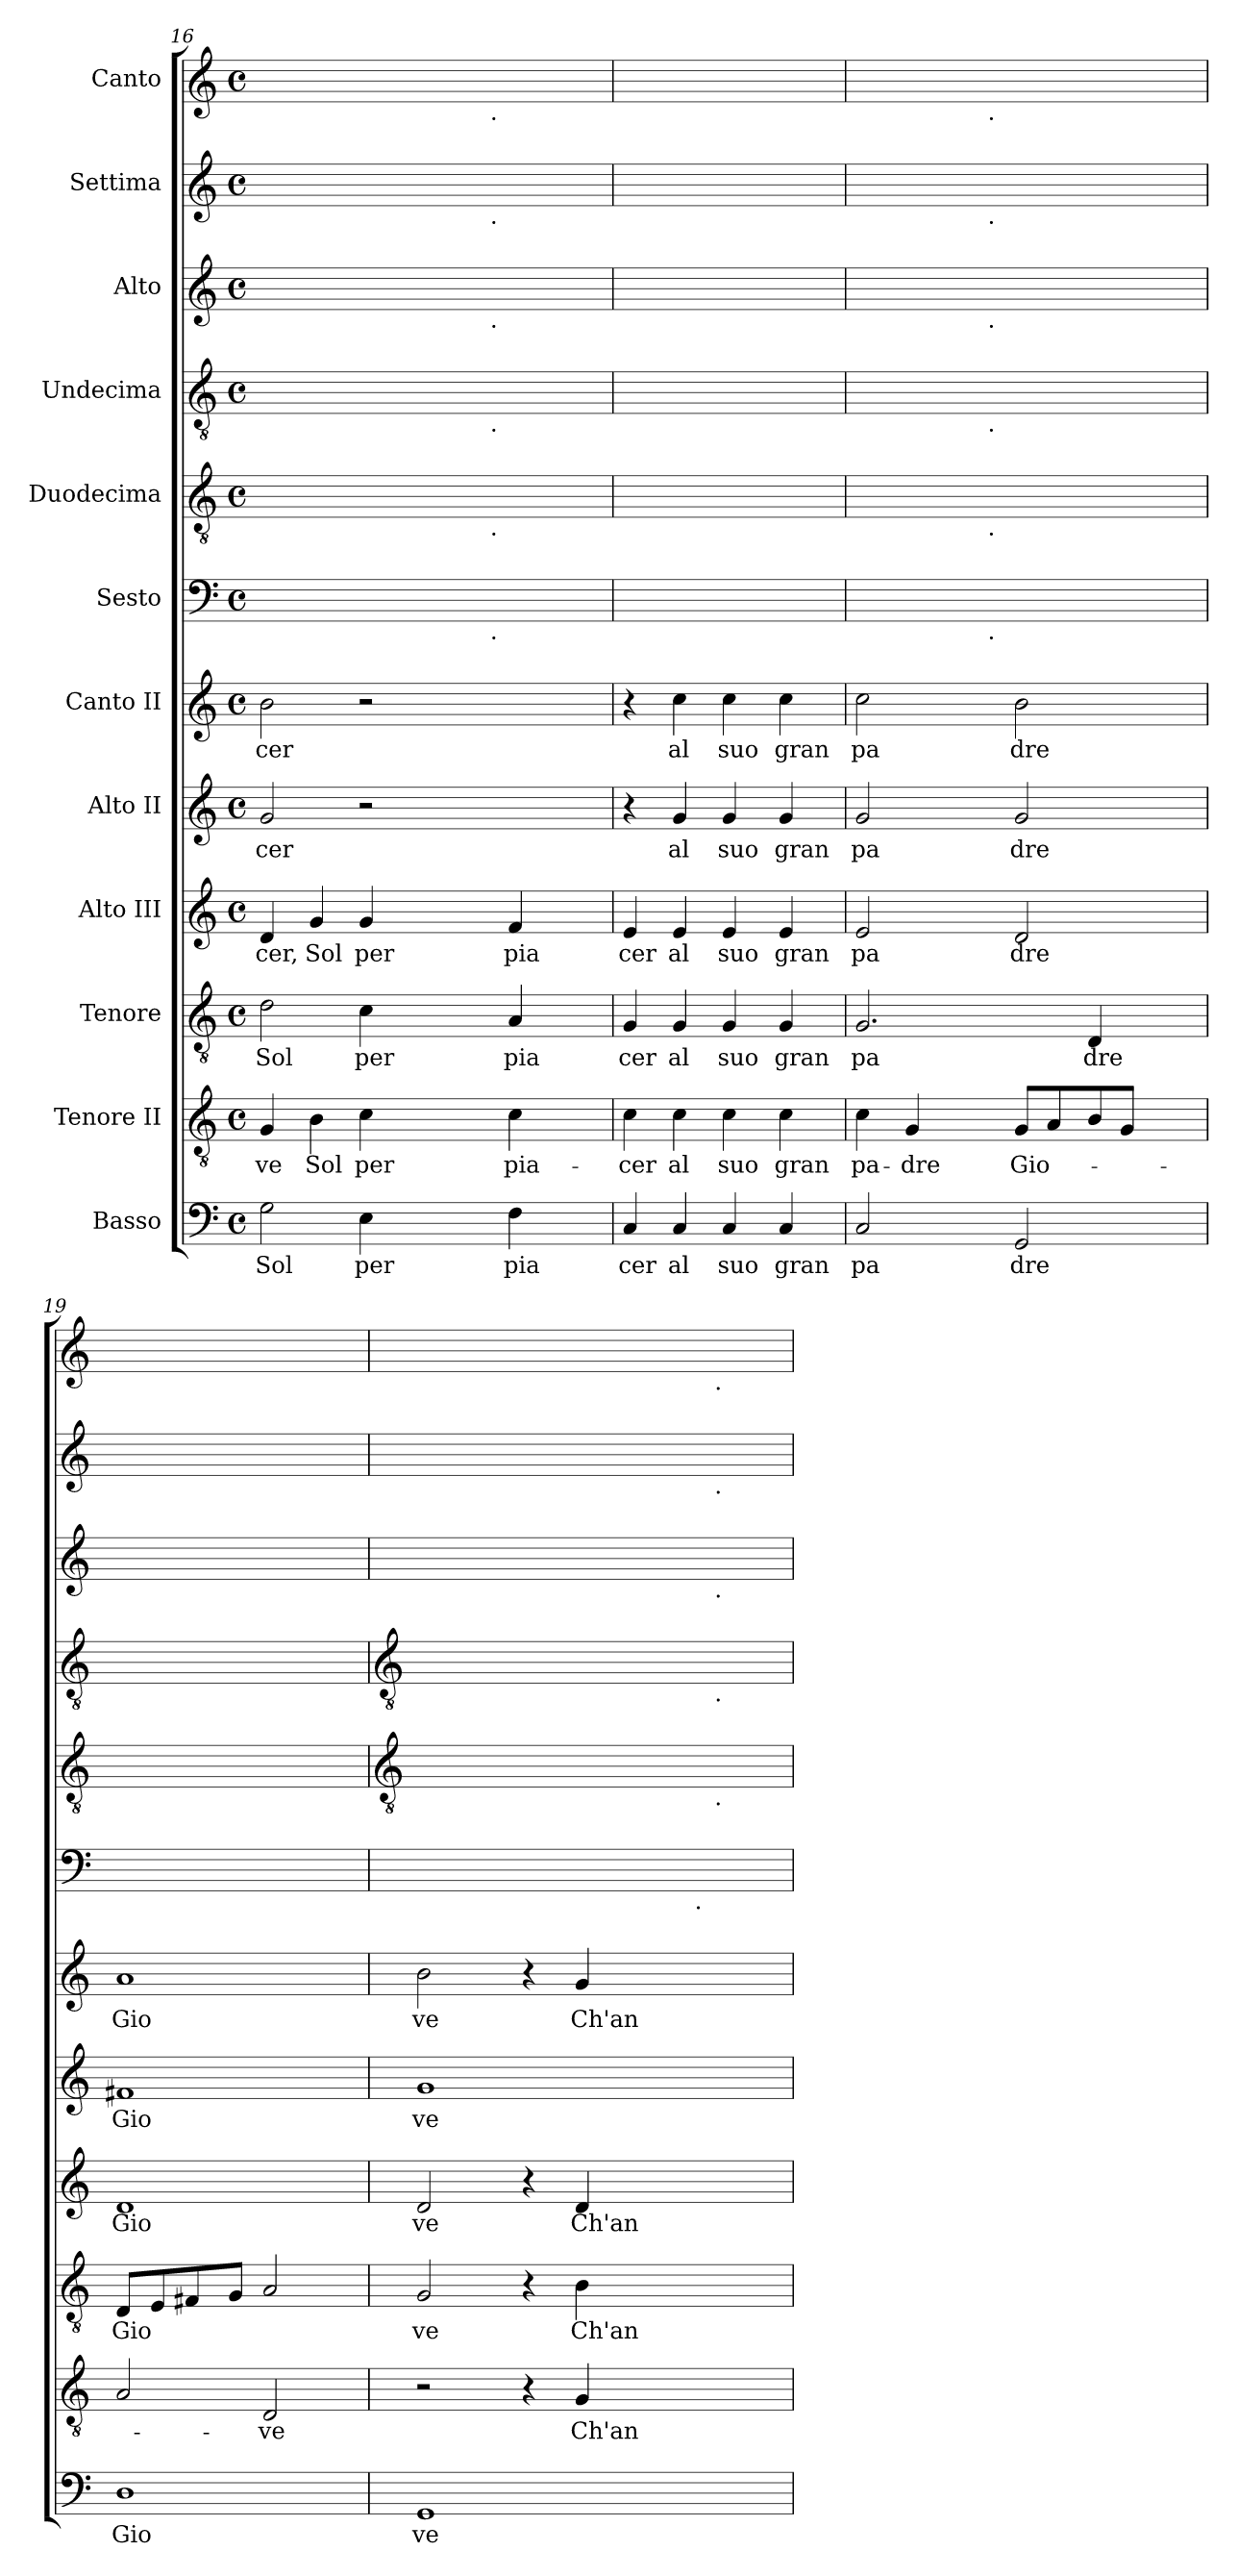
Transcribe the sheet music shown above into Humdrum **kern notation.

**kern	**text	**kern	**text	**kern	**text	**kern	**text	**kern	**text	**kern	**text	**kern	**kern	**kern	**kern	**kern	**kern
*part12	*part12	*part11	*part11	*part10	*part10	*part9	*part9	*part8	*part8	*part7	*part7	*part6	*part5	*part4	*part3	*part2	*part1
*staff12	*staff12	*staff11	*staff11	*staff10	*staff10	*staff9	*staff9	*staff8	*staff8	*staff7	*staff7	*staff6	*staff5	*staff4	*staff3	*staff2	*staff1
*I"Basso	*	*I"Tenore II	*	*I"Tenore	*	*I"Alto III	*	*I"Alto II	*	*I"Canto II	*	*I"Sesto	*I"Duodecima	*I"Undecima	*I"Alto	*I"Settima	*I"Canto
*clefF4	*	*clefGv2	*	*clefGv2	*	*clefG2	*	*clefG2	*	*clefG2	*	*clefF4	*clefGv2	*clefGv2	*clefG2	*clefG2	*clefG2
*k[]	*	*k[]	*	*k[]	*	*k[]	*	*k[]	*	*k[]	*	*k[]	*k[]	*k[]	*k[]	*k[]	*k[]
*C:	*	*C:	*	*C:	*	*C:	*	*C:	*	*C:	*	*C:	*C:	*C:	*C:	*C:	*C:
*M4/4	*	*M4/4	*	*M4/4	*	*M4/4	*	*M4/4	*	*M4/4	*	*M4/4	*M4/4	*M4/4	*M4/4	*M4/4	*M4/4
*met(c)	*	*met(c)	*	*met(c)	*	*met(c)	*	*met(c)	*	*met(c)	*	*met(c)	*met(c)	*met(c)	*met(c)	*met(c)	*met(c)
=16	=16	=16	=16	=16	=16	=16	=16	=16	=16	=16	=16	=16	=16	=16	=16	=16	=16
!	!LO:LY:b	!	!LO:LY:b	!	!LO:LY:b	!	!LO:LY:b	!	!LO:LY:b	!	!LO:LY:b	!	!	!	!	!	!
2G\	Sol	4G/	-ve	2d\	Sol	4d/	cer,	2g/	cer	2b\	cer	4ryy	4ryy	4ryy	4ryy	4ryy	4ryy
!	!	!	!LO:LY:b	!	!	!	!LO:LY:b	!	!	!	!	!	!	!	!	!	!
.	.	4B\	Sol	.	.	4g/	Sol	.	.	.	.	4ryy	4ryy	4ryy	4ryy	4ryy	4ryy
!	!LO:LY:b	!	!LO:LY:b	!	!LO:LY:b	!	!LO:LY:b	!	!	!	!	!	!	!	!	!	!
4E\	per	4c\	per	4c\	per	4g/	per	2r	.	2r	.	64ryy	64ryy	64ryy	64ryy	64ryy	64ryy
.	.	.	.	.	.	.	.	.	.	.	.	64ryy	64ryy	64ryy	64ryy	64ryy	64ryy
.	.	.	.	.	.	.	.	.	.	.	.	64ryy	64ryy	64ryy	64ryy	64ryy	64ryy
.	.	.	.	.	.	.	.	.	.	.	.	64ryy	64ryy	64ryy	64ryy	64ryy	64ryy
.	.	.	.	.	.	.	.	.	.	.	.	64ryy	64ryy	64ryy	64ryy	64ryy	64ryy
.	.	.	.	.	.	.	.	.	.	.	.	64ryy	64ryy	64ryy	64ryy	64ryy	64ryy
.	.	.	.	.	.	.	.	.	.	.	.	64ryy	64ryy	64ryy	64ryy	64ryy	64ryy
.	.	.	.	.	.	.	.	.	.	.	.	64ryy	64ryy	64ryy	64ryy	64ryy	64ryy
.	.	.	.	.	.	.	.	.	.	.	.	64ryy	64ryy	64ryy	64ryy	64ryy	64ryy
.	.	.	.	.	.	.	.	.	.	.	.	64ryy	64ryy	64ryy	64ryy	64ryy	64ryy
.	.	.	.	.	.	.	.	.	.	.	.	64ryy	64ryy	64ryy	64ryy	64ryy	64ryy
.	.	.	.	.	.	.	.	.	.	.	.	64ryy	64ryy	64ryy	64ryy	64ryy	64ryy
.	.	.	.	.	.	.	.	.	.	.	.	64ryy	64ryy	64ryy	64ryy	64ryy	64ryy
.	.	.	.	.	.	.	.	.	.	.	.	64ryy	64ryy	64ryy	64ryy	64ryy	64ryy
!	!	!	!	!	!	!	!	!	!	!	!	!	!	!	!	!	!LO:TX:b:t=.
!	!	!	!	!	!	!	!	!	!	!	!	!	!	!	!	!LO:TX:b:t=.	!
!	!	!	!	!	!	!	!	!	!	!	!	!	!	!	!LO:TX:b:t=.	!	!
!	!	!	!	!	!	!	!	!	!	!	!	!	!	!LO:TX:b:t=.	!	!	!
!	!	!	!	!	!	!	!	!	!	!	!	!	!LO:TX:b:t=.	!	!	!	!
!	!	!	!	!	!	!	!	!	!	!	!	!LO:TX:b:t=.	!	!	!	!	!
.	.	.	.	.	.	.	.	.	.	.	.	64ryy	64ryy	64ryy	64ryy	64ryy	64ryy
.	.	.	.	.	.	.	.	.	.	.	.	4ryy	4ryy	4ryy	4ryy	4ryy	4ryy
!	!LO:LY:b	!	!LO:LY:b	!	!LO:LY:b	!	!LO:LY:b	!	!	!	!	!	!	!	!	!	!
4F\	pia	4c\	pia-	4A/	pia	4f/	pia	.	.	.	.	.	.	.	.	.	.
.	.	.	.	.	.	.	.	.	.	.	.	4ryy	4ryy	4ryy	4ryy	4ryy	4ryy
8...ryy	.	8...ryy	.	8...ryy	.	8...ryy	.	8...ryy	.	8...ryy	.	.	.	.	.	.	.
=17	=17	=17	=17	=17	=17	=17	=17	=17	=17	=17	=17	=17	=17	=17	=17	=17	=17
!	!LO:LY:b	!	!LO:LY:b	!	!LO:LY:b	!	!LO:LY:b	!	!	!	!	!	!	!	!	!	!
4C/	cer	4c\	-cer	4G/	cer	4e/	cer	4r	.	4r	.	4ryy	4ryy	4ryy	4ryy	4ryy	4ryy
!	!LO:LY:b	!	!LO:LY:b	!	!LO:LY:b	!	!LO:LY:b	!	!LO:LY:b	!	!LO:LY:b	!	!	!	!	!	!
4C/	al	4c\	al	4G/	al	4e/	al	4g/	al	4cc\	al	4ryy	4ryy	4ryy	4ryy	4ryy	4ryy
!	!LO:LY:b	!	!LO:LY:b	!	!LO:LY:b	!	!LO:LY:b	!	!LO:LY:b	!	!LO:LY:b	!	!	!	!	!	!
4C/	suo	4c\	suo	4G/	suo	4e/	suo	4g/	suo	4cc\	suo	64ryy	64ryy	64ryy	64ryy	64ryy	64ryy
.	.	.	.	.	.	.	.	.	.	.	.	4ryy	4ryy	4ryy	4ryy	4ryy	4ryy
!	!LO:LY:b	!	!LO:LY:b	!	!LO:LY:b	!	!LO:LY:b	!	!LO:LY:b	!	!LO:LY:b	!	!	!	!	!	!
4C/	gran	4c\	gran	4G/	gran	4e/	gran	4g/	gran	4cc\	gran	.	.	.	.	.	.
.	.	.	.	.	.	.	.	.	.	.	.	4ryy	4ryy	4ryy	4ryy	4ryy	4ryy
64ryy	.	64ryy	.	64ryy	.	64ryy	.	64ryy	.	64ryy	.	.	.	.	.	.	.
=18	=18	=18	=18	=18	=18	=18	=18	=18	=18	=18	=18	=18	=18	=18	=18	=18	=18
!	!LO:LY:b	!	!LO:LY:b	!	!LO:LY:b	!	!LO:LY:b	!	!LO:LY:b	!	!LO:LY:b	!	!	!	!	!	!
2C/	pa	4c\	pa-	2.G/	pa	2e/	pa	2g/	pa	2cc\	pa	4ryy	4ryy	4ryy	4ryy	4ryy	4ryy
!	!	!	!LO:LY:b	!	!	!	!	!	!	!	!	!	!	!	!	!	!
.	.	4G/	-dre	.	.	.	.	.	.	.	.	32ryy	32ryy	32ryy	32ryy	32ryy	32ryy
.	.	.	.	.	.	.	.	.	.	.	.	32ryy	32ryy	32ryy	32ryy	32ryy	32ryy
.	.	.	.	.	.	.	.	.	.	.	.	32ryy	32ryy	32ryy	32ryy	32ryy	32ryy
.	.	.	.	.	.	.	.	.	.	.	.	32ryy	32ryy	32ryy	32ryy	32ryy	32ryy
.	.	.	.	.	.	.	.	.	.	.	.	32ryy	32ryy	32ryy	32ryy	32ryy	32ryy
.	.	.	.	.	.	.	.	.	.	.	.	32ryy	32ryy	32ryy	32ryy	32ryy	32ryy
!	!	!	!	!	!	!	!	!	!	!	!	!	!	!	!	!	!LO:TX:b:t=.
!	!	!	!	!	!	!	!	!	!	!	!	!	!	!	!	!LO:TX:b:t=.	!
!	!	!	!	!	!	!	!	!	!	!	!	!	!	!	!LO:TX:b:t=.	!	!
!	!	!	!	!	!	!	!	!	!	!	!	!	!	!LO:TX:b:t=.	!	!	!
!	!	!	!	!	!	!	!	!	!	!	!	!	!LO:TX:b:t=.	!	!	!	!
!	!	!	!	!	!	!	!	!	!	!	!	!LO:TX:b:t=.	!	!	!	!	!
.	.	.	.	.	.	.	.	.	.	.	.	32ryy	32ryy	32ryy	32ryy	32ryy	32ryy
.	.	.	.	.	.	.	.	.	.	.	.	4ryy	4ryy	4ryy	4ryy	4ryy	4ryy
!	!LO:LY:b	!	!LO:LY:b	!	!	!	!LO:LY:b	!	!LO:LY:b	!	!LO:LY:b	!	!	!	!	!	!
2GG/	dre	8G/L	Gio-	.	.	2d/	dre	2g/	dre	2b\	dre	.	.	.	.	.	.
.	.	8A/	.	.	.	.	.	.	.	.	.	.	.	.	.	.	.
.	.	.	.	.	.	.	.	.	.	.	.	4ryy	4ryy	4ryy	4ryy	4ryy	4ryy
!	!	!	!	!	!LO:LY:b	!	!	!	!	!	!	!	!	!	!	!	!
.	.	8B/	.	4D/	dre	.	.	.	.	.	.	.	.	.	.	.	.
.	.	8G/J	.	.	.	.	.	.	.	.	.	.	.	.	.	.	.
.	.	.	.	.	.	.	.	.	.	.	.	4ryy	4ryy	4ryy	4ryy	4ryy	4ryy
8..ryy	.	8..ryy	.	8..ryy	.	8..ryy	.	8..ryy	.	8..ryy	.	.	.	.	.	.	.
=19	=19	=19	=19	=19	=19	=19	=19	=19	=19	=19	=19	=19	=19	=19	=19	=19	=19
!	!LO:LY:b	!	!	!	!LO:LY:b	!	!LO:LY:b	!	!LO:LY:b	!	!LO:LY:b	!	!	!	!	!	!
1D	Gio	2A/	.	8D/L	Gio	1d	Gio	1f#X	Gio	1a	Gio	4ryy	4ryy	4ryy	4ryy	4ryy	4ryy
.	.	.	.	8E/	.	.	.	.	.	.	.	.	.	.	.	.	.
.	.	.	.	8F#X/	.	.	.	.	.	.	.	32ryy	32ryy	32ryy	32ryy	32ryy	32ryy
.	.	.	.	.	.	.	.	.	.	.	.	2ryy	2ryy	2ryy	2ryy	2ryy	2ryy
.	.	.	.	8G/J	.	.	.	.	.	.	.	.	.	.	.	.	.
!	!	!	!LO:LY:b	!	!	!	!	!	!	!	!	!	!	!	!	!	!
.	.	2D/	-ve	2A/	.	.	.	.	.	.	.	.	.	.	.	.	.
.	.	.	.	.	.	.	.	.	.	.	.	8..ryy	8..ryy	8..ryy	8..ryy	8..ryy	8..ryy
!!LO:LB:g=z
=20	=20	=20	=20	=20	=20	=20	=20	=20	=20	=20	=20	=20	=20	=20	=20	=20	=20
*	*	*	*	*	*	*	*	*	*	*	*	*	*clefGv2	*clefGv2	*	*	*
!	!LO:LY:b	!	!	!	!LO:LY:b	!	!LO:LY:b	!	!LO:LY:b	!	!LO:LY:b	!	!	!	!	!	!
1GG	ve	2r	.	2G/	ve	2d/	ve	1g	ve	2b\	ve	4ryy	4ryy	4ryy	4ryy	4ryy	4ryy
.	.	.	.	.	.	.	.	.	.	.	.	4ryy	4ryy	4ryy	4ryy	4ryy	4ryy
.	.	4r	.	4r	.	4r	.	.	.	4r	.	4ryy	4ryy	4ryy	4ryy	4ryy	4ryy
!	!	!	!LO:LY:b	!	!LO:LY:b	!	!LO:LY:b	!	!	!	!LO:LY:b	!	!	!	!	!	!
.	.	4G/	Ch'an-	4B\	Ch'an	4d/	Ch'an	.	.	4g/	Ch'an	32ryy	64ryy	64ryy	64ryy	64ryy	64ryy
.	.	.	.	.	.	.	.	.	.	.	.	.	64ryy	64ryy	64ryy	64ryy	64ryy
.	.	.	.	.	.	.	.	.	.	.	.	32ryy	64ryy	64ryy	64ryy	64ryy	64ryy
.	.	.	.	.	.	.	.	.	.	.	.	.	64ryy	64ryy	64ryy	64ryy	64ryy
.	.	.	.	.	.	.	.	.	.	.	.	32ryy	64ryy	64ryy	64ryy	64ryy	64ryy
.	.	.	.	.	.	.	.	.	.	.	.	.	64ryy	64ryy	64ryy	64ryy	64ryy
.	.	.	.	.	.	.	.	.	.	.	.	32ryy	64ryy	64ryy	64ryy	64ryy	64ryy
.	.	.	.	.	.	.	.	.	.	.	.	.	64ryy	64ryy	64ryy	64ryy	64ryy
.	.	.	.	.	.	.	.	.	.	.	.	32ryy	64ryy	64ryy	64ryy	64ryy	64ryy
.	.	.	.	.	.	.	.	.	.	.	.	.	64ryy	64ryy	64ryy	64ryy	64ryy
.	.	.	.	.	.	.	.	.	.	.	.	32ryy	64ryy	64ryy	64ryy	64ryy	64ryy
.	.	.	.	.	.	.	.	.	.	.	.	.	64ryy	64ryy	64ryy	64ryy	64ryy
!	!	!	!	!	!	!	!	!	!	!	!	!LO:TX:b:t=.	!	!	!	!	!
.	.	.	.	.	.	.	.	.	.	.	.	32ryy	64ryy	64ryy	64ryy	64ryy	64ryy
.	.	.	.	.	.	.	.	.	.	.	.	.	64ryy	64ryy	64ryy	64ryy	64ryy
!	!	!	!	!	!	!	!	!	!	!	!	!	!	!	!	!	!LO:TX:b:t=.
!	!	!	!	!	!	!	!	!	!	!	!	!	!	!	!	!LO:TX:b:t=.	!
!	!	!	!	!	!	!	!	!	!	!	!	!	!	!	!LO:TX:b:t=.	!	!
!	!	!	!	!	!	!	!	!	!	!	!	!	!	!LO:TX:b:t=.	!	!	!
!	!	!	!	!	!	!	!	!	!	!	!	!	!LO:TX:b:t=.	!	!	!	!
.	.	.	.	.	.	.	.	.	.	.	.	4ryy	64ryy	64ryy	64ryy	64ryy	64ryy
.	.	.	.	.	.	.	.	.	.	.	.	.	4ryy	4ryy	4ryy	4ryy	4ryy
8...ryy	.	8...ryy	.	8...ryy	.	8...ryy	.	8...ryy	.	8...ryy	.	.	.	.	.	.	.
.	.	.	.	.	.	.	.	.	.	.	.	64ryy	.	.	.	.	.
=	=	=	=	=	=	=	=	=	=	=	=	=	=	=	=	=	=
*-	*-	*-	*-	*-	*-	*-	*-	*-	*-	*-	*-	*-	*-	*-	*-	*-	*-
